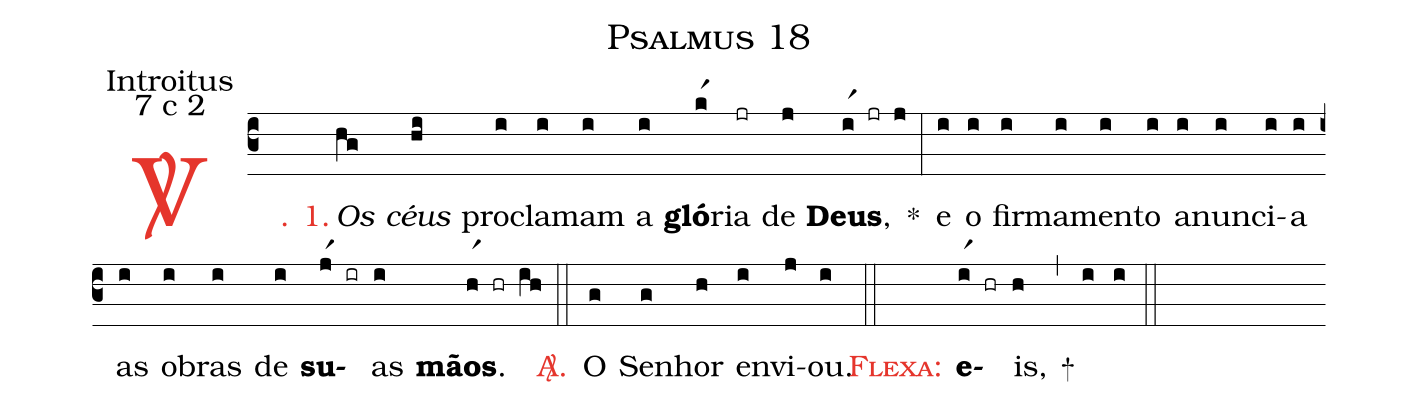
name: Psalmus 18;
office-part: Introitus;
mode: 7;
mode-differentia: c 2;
%%
(c3)

<c><sp>V/</sp>. 1.</c>() <i>Os</i>(hg) <i>céus</i>(hi) pro(i)cla(i)mam(i) a(i) <b>gló</b>(kr1)ria(jr) de(j) <b>Deus</b>,(ir1 jr j) *(:) e(i) o(i) fir(i)ma(i)men(i)to(i) a(i)nun(i)ci(i)a(i) as(i) o(i)bras(i) de(i) <b>su</b>(jr1 ir)as(i) <b>mãos</b>.(hr1 hr ih)

(::)

<nlba><c><sp>A/</sp>.</c>() O</nlba>(g) Se(g)nhor(h) en(i)vi(j)ou.(i)

(::)

<nlba><c><sc>Flexa:</sc></c>() <b>e</b></nlba>(ir1 hr)is,(h) +(,) (i) (i)

(::)
